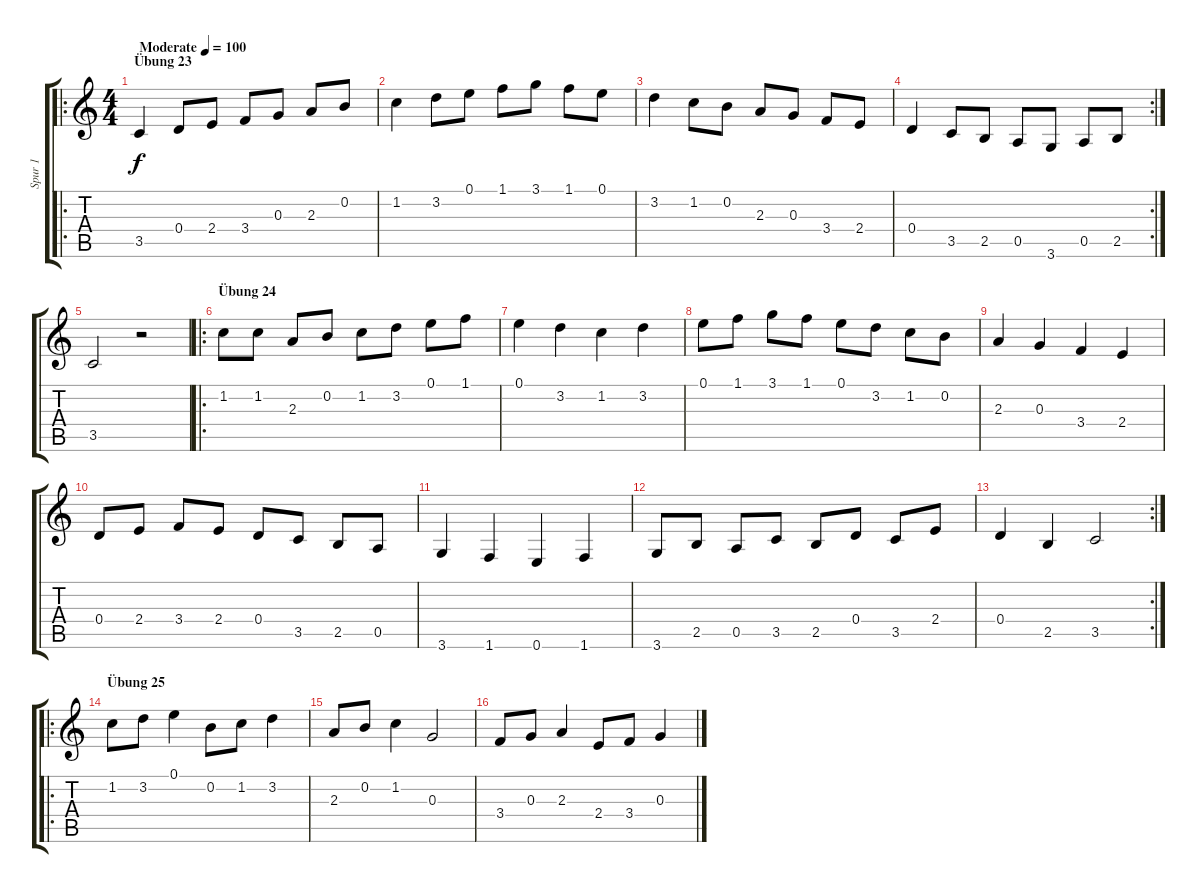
\track ("Spur 1" "Spur 1") {instrument acousticguitarsteel}
\staff {score tabs}
\tuning (E4 B3 G3 D3 A2 E2) {hide}
\ro
\ts (4 4)
\section ("" "Übung 23")
\tempo (100 "Moderate")
\clef g2
\ks c
3.5.4{dy f instrument acousticguitarsteel} 0.4.8 2.4.8 3.4.8 0.3.8 2.3.8 0.2.8 |
1.2.4 3.2.8 0.1.8 1.1.8 3.1.8 1.1.8 0.1.8 |
3.2.4 1.2.8 0.2.8 2.3.8 0.3.8 3.4.8 2.4.8 |
\rc 2
0.4.4 3.5.8 2.5.8 0.5.8 3.6.8 0.5.8 2.5.8 |
3.5.2 r.2 |
\ro
\section ("" "Übung 24")
1.2.8 1.2.8 2.3.8 0.2.8 1.2.8 3.2.8 0.1.8 1.1.8 |
0.1.4 3.2.4 1.2.4 3.2.4 |
0.1.8 1.1.8 3.1.8 1.1.8 0.1.8 3.2.8 1.2.8 0.2.8 |
2.3.4 0.3.4 3.4.4 2.4.4 |
0.4.8 2.4.8 3.4.8 2.4.8 0.4.8 3.5.8 2.5.8 0.5.8 |
3.6.4 1.6.4 0.6.4 1.6.4 |
3.6.8 2.5.8 0.5.8 3.5.8 2.5.8 0.4.8 3.5.8 2.4.8 |
\rc 2
0.4.4 2.5.4 3.5.2 |
\ro
\section ("" "Übung 25")
1.2.8 3.2.8 0.1.4 0.2.8 1.2.8 3.2.4 |
2.3.8 0.2.8 1.2.4 0.3.2 |
3.4.8 0.3.8 2.3.4 2.4.8 3.4.8 0.3.4
